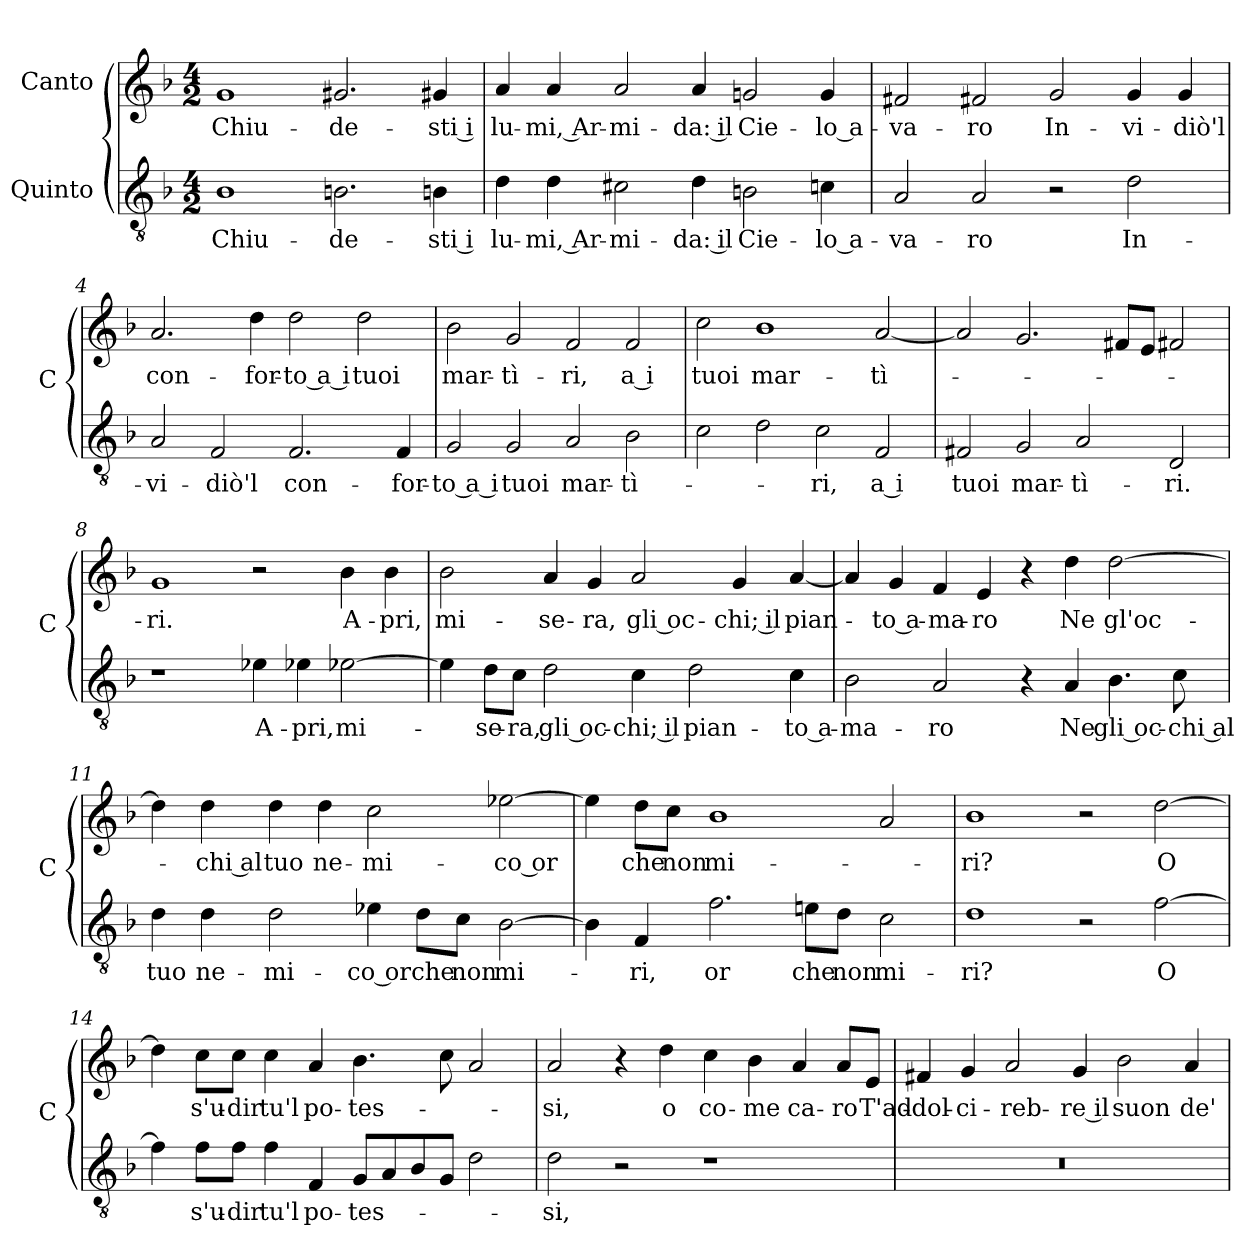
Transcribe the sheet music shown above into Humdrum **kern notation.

**kern	**text	**kern	**text
*part2	*part2	*part1	*part1
*staff2	*staff2	*staff1	*staff1
*I"Quinto	*	*I"Canto	*
*	*	*I'C	*
*clefGv2	*	*clefG2	*
*k[b-]	*	*k[b-]	*
*F:	*	*F:	*
*M4/2	*	*M4/2	*
=1	=1	=1	=1
1B-	Chiu-	1g	Chiu-
2.Bn	-de-	2.g#X	-de-
4Bn	-sti i	4g#X	-sti i
=2	=2	=2	=2
4d	lu-	4a	lu-
4d	-mi, Ar-	4a	-mi, Ar-
2c#X	-mi-	2a	-mi-
4d	-da: il	4a	-da: il
2Bn	Cie-	2gn	Cie-
4cn	-lo a-	4g	-lo a-
=3	=3	=3	=3
2A	-va-	2f#X	-va-
2A	-ro	2f#X	-ro
2r	.	2g	In-
2d	In-	4g	-vi-
.	.	4g	-diò'l
=4	=4	=4	=4
2A	-vi-	2.a	con-
2F	-diò'l	.	.
.	.	4dd	-for-
2.F	con-	2dd	-to a i
.	.	2dd	tuoi
4F	-for-	.	.
=5	=5	=5	=5
2G	-to a i	2b-	mar-
2G	tuoi	2g	-tì-
2A	mar-	2f	-ri,
2B-	-tì-	2f	a i
=6	=6	=6	=6
2c	.	2cc	tuoi
2d	.	1b-	mar-
2c	-ri,	.	.
2F	a i	[2a	-tì-
=7	=7	=7	=7
2F#X	tuoi	2a]	.
2G	mar-	2.g	.
2A	-tì-	.	.
.	.	8f#XL	.
.	.	8eJ	.
2D	-ri.	2f#X	.
=8	=8	=8	=8
1r	.	1g	-ri.
4e-X	A-	2r	.
4e-X	-pri,	.	.
[2e-X	mi-	4b-	A-
.	.	4b-	-pri,
=9	=9	=9	=9
4e-]	.	2b-	mi-
8dL	-se-	.	.
8cJ	-ra,	.	.
2d	gli oc-	4a	-se-
.	.	4g	-ra,
4c	-chi; il	2a	gli oc-
2d	pian-	.	.
.	.	4g	-chi; il
4c	-to a-	[4a	pian-
=10	=10	=10	=10
2B-	-ma-	4a]	.
.	.	4g	-to a-
2A	-ro	4f	-ma-
.	.	4e	-ro
4r	.	4r	.
4A	Ne	4dd	Ne
4.B-	gli oc-	[2dd	gl'oc-
8c	-chi al	.	.
=11	=11	=11	=11
4d	tuo	4dd]	.
4d	ne-	4dd	-chi al
2d	-mi-	4dd	tuo
.	.	4dd	ne-
4e-X	-co or	2cc	-mi-
8dL	che	.	.
8cJ	non	.	.
[2B-	mi-	[2ee-X	-co or
=12	=12	=12	=12
4B-]	.	4ee-]	.
4F	-ri,	8ddL	che
.	.	8ccJ	non
2.f	or	1b-	mi-
8enL	che	.	.
8dJ	non	.	.
2c	mi-	2a	.
=13	=13	=13	=13
1d	-ri?	1b-	-ri?
2r	.	2r	.
[2f	O	[2dd	O
=14	=14	=14	=14
4f]	.	4dd]	.
8fL	s'u-	8ccL	s'u-
8fJ	-dir	8ccJ	-dir
4f	tu'l	4cc	tu'l
4F	po-	4a	po-
8GL	-tes-	4.b-	-tes-
8A	.	.	.
8B-	.	.	.
8GJ	.	8cc	.
2d	.	2a	.
=15	=15	=15	=15
2d	-si,	2a	-si,
2r	.	4r	.
.	.	4dd	o
1r	.	4cc	co-
.	.	4b-	-me
.	.	4a	ca-
.	.	8aL	-ro
.	.	8eJ	T'ad-
=16	=16	=16	=16
0r	.	4f#X	-dol-
.	.	4g	-ci-
.	.	2a	-reb-
.	.	4g	-re il
.	.	2b-	suon
.	.	4a	de'
=	=	=	=
*-	*-	*-	*-
